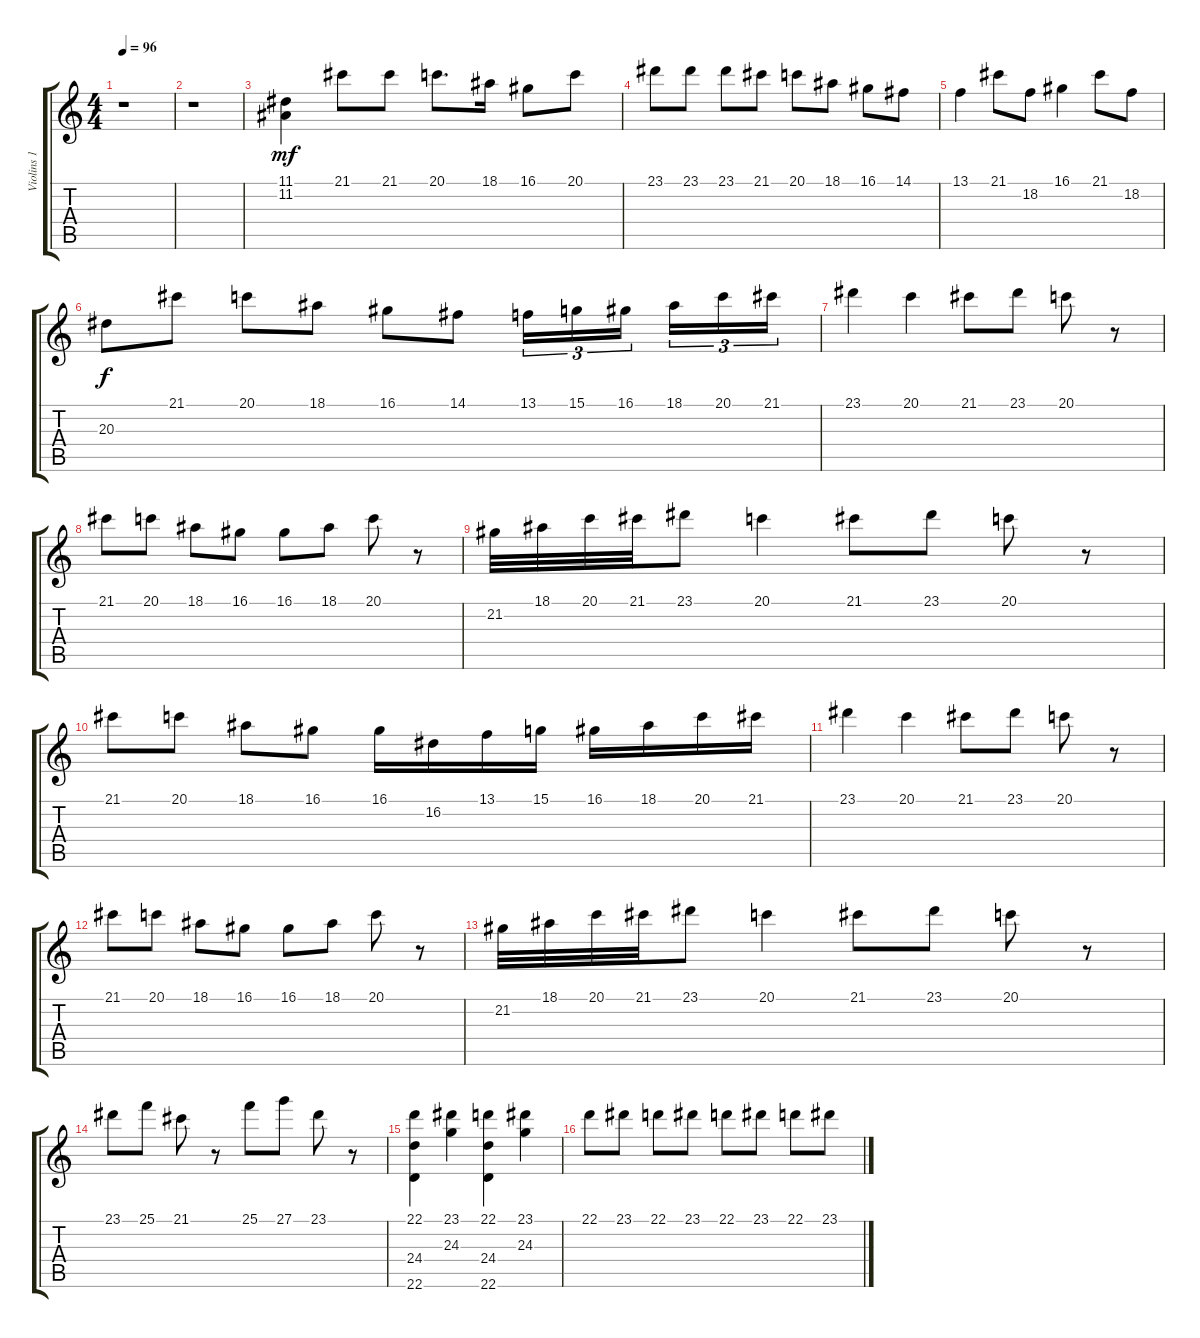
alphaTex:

\track ("Violins 1" "Violins 1") {instrument stringensemble1}
\staff {score tabs}
\tuning (E4 B3 G3 D3 A2 E2) {hide}
\ts (4 4)
\tempo 96
\clef g2
\ks c
r.1{dy f} |
r.1 |
(11.1 11.2).4{dy mf} 21.1.8 21.1.8 20.1.8{d} 18.1.16 16.1.8 20.1.8 |
23.1.8 23.1.8 23.1.8 21.1.8 20.1.8 18.1.8 16.1.8 14.1.8 |
13.1.4 21.1.8 18.2.8 16.1.4 21.1.8 18.2.8 |
20.3.8{dy f} 21.1.8 20.1.8 18.1.8 16.1.8 14.1.8 13.1.16{tu (3 2)} 15.1.16{tu (3 2)} 16.1.16{tu (3 2) beam splitsecondary} 18.1.16{tu (3 2)} 20.1.16{tu (3 2)} 21.1.16{tu (3 2)} |
23.1.4 20.1.4 21.1.8 23.1.8 20.1.8 r.8 |
21.1.8 20.1.8 18.1.8 16.1.8 16.1.8 18.1.8 20.1.8 r.8 |
21.2.32 18.1.32 20.1.32 21.1.32 23.1.8 20.1.4 21.1.8 23.1.8 20.1.8 r.8 |
21.1.8 20.1.8 18.1.8 16.1.8 16.1.16 16.2.16 13.1.16 15.1.16 16.1.16 18.1.16 20.1.16 21.1.16 |
23.1.4 20.1.4 21.1.8 23.1.8 20.1.8 r.8 |
21.1.8 20.1.8 18.1.8 16.1.8 16.1.8 18.1.8 20.1.8 r.8 |
21.2.32 18.1.32 20.1.32 21.1.32 23.1.8 20.1.4 21.1.8 23.1.8 20.1.8 r.8 |
23.1.8 25.1.8 21.1.8 r.8 25.1.8 27.1.8 23.1.8 r.8 |
(22.1 24.4 22.6).4 (23.1 24.3).4 (22.1 24.4 22.6).4 (23.1 24.3).4 |
22.1.8 23.1.8 22.1.8 23.1.8 22.1.8 23.1.8 22.1.8 23.1.8
